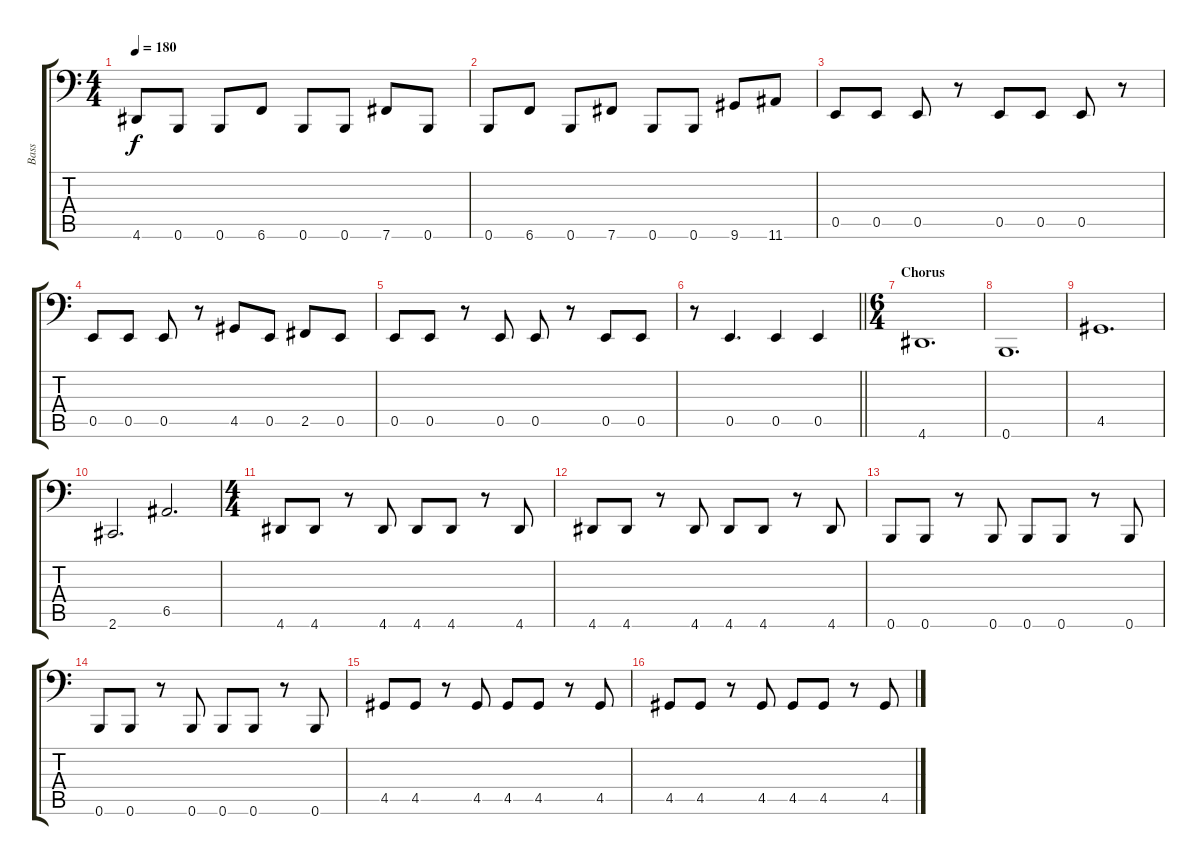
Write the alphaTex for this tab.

\track ("Bass" "Bass") {instrument electricbassfinger}
\staff {score tabs}
\tuning (C3 G2 D2 A1 E1 B0) {hide}
\ts (4 4)
\tempo 180
\clef f4
\ks c
4.6.8{dy f} 0.6.8 0.6.8 6.6.8 0.6.8 0.6.8 7.6.8 0.6.8 |
0.6.8 6.6.8 0.6.8 7.6.8 0.6.8 0.6.8 9.6.8 11.6.8 |
0.5.8 0.5.8 0.5.8 r.8 0.5.8 0.5.8 0.5.8 r.8 |
0.5.8 0.5.8 0.5.8 r.8 4.5.8 0.5.8 2.5.8 0.5.8 |
0.5.8 0.5.8 r.8 0.5.8 0.5.8 r.8 0.5.8 0.5.8 |
\barLineRight lightlight
r.8 0.5.4{d} 0.5.4 0.5.4 |
\ts (6 4)
\section ("" "Chorus")
4.6.1{d} |
0.6.1{d} |
4.5.1{d} |
2.6.2{d} 6.5.2{d} |
\ts (4 4)
4.6.8 4.6.8 r.8 4.6.8 4.6.8 4.6.8 r.8 4.6.8 |
4.6.8 4.6.8 r.8 4.6.8 4.6.8 4.6.8 r.8 4.6.8 |
0.6.8 0.6.8 r.8 0.6.8 0.6.8 0.6.8 r.8 0.6.8 |
0.6.8 0.6.8 r.8 0.6.8 0.6.8 0.6.8 r.8 0.6.8 |
4.5.8 4.5.8 r.8 4.5.8 4.5.8 4.5.8 r.8 4.5.8 |
4.5.8 4.5.8 r.8 4.5.8 4.5.8 4.5.8 r.8 4.5.8
